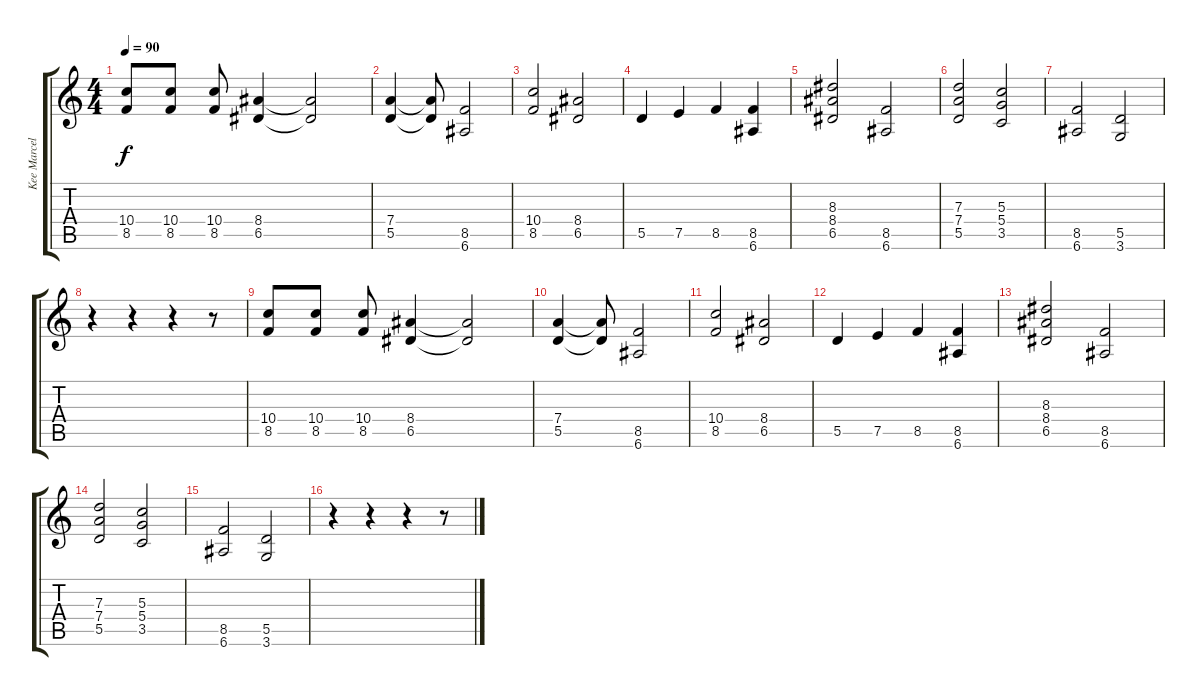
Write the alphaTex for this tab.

\track ("Kee Marcello" "Kee Marcel") {instrument distortionguitar}
\staff {score tabs}
\tuning (E4 B3 G3 D3 A2 E2) {hide}
\ts (4 4)
\tempo 90
\clef g2
\ks c
(10.4 8.5).8{dy f} (10.4 8.5).8 (10.4 8.5).8 (8.4 6.5).4 (8.4{t} 6.5{t}).2 |
(7.4 5.5).4 (7.4{t} 5.5{t}).8 (8.5 6.6).2 |
(10.4 8.5).2 (8.4 6.5).2 |
5.5.4 7.5.4 8.5.4 (8.5 6.6).4 |
(8.3 8.4 6.5).2 (8.5 6.6).2 |
(7.3 7.4 5.5).2 (5.3 5.4 3.5).2 |
(8.5 6.6).2 (5.5 3.6).2 |
r.4 r.4 r.4 r.8 |
(10.4 8.5).8 (10.4 8.5).8 (10.4 8.5).8 (8.4 6.5).4 (8.4{t} 6.5{t}).2 |
(7.4 5.5).4 (7.4{t} 5.5{t}).8 (8.5 6.6).2 |
(10.4 8.5).2 (8.4 6.5).2 |
5.5.4 7.5.4 8.5.4 (8.5 6.6).4 |
(8.3 8.4 6.5).2 (8.5 6.6).2 |
(7.3 7.4 5.5).2 (5.3 5.4 3.5).2 |
(8.5 6.6).2 (5.5 3.6).2 |
r.4 r.4 r.4 r.8
